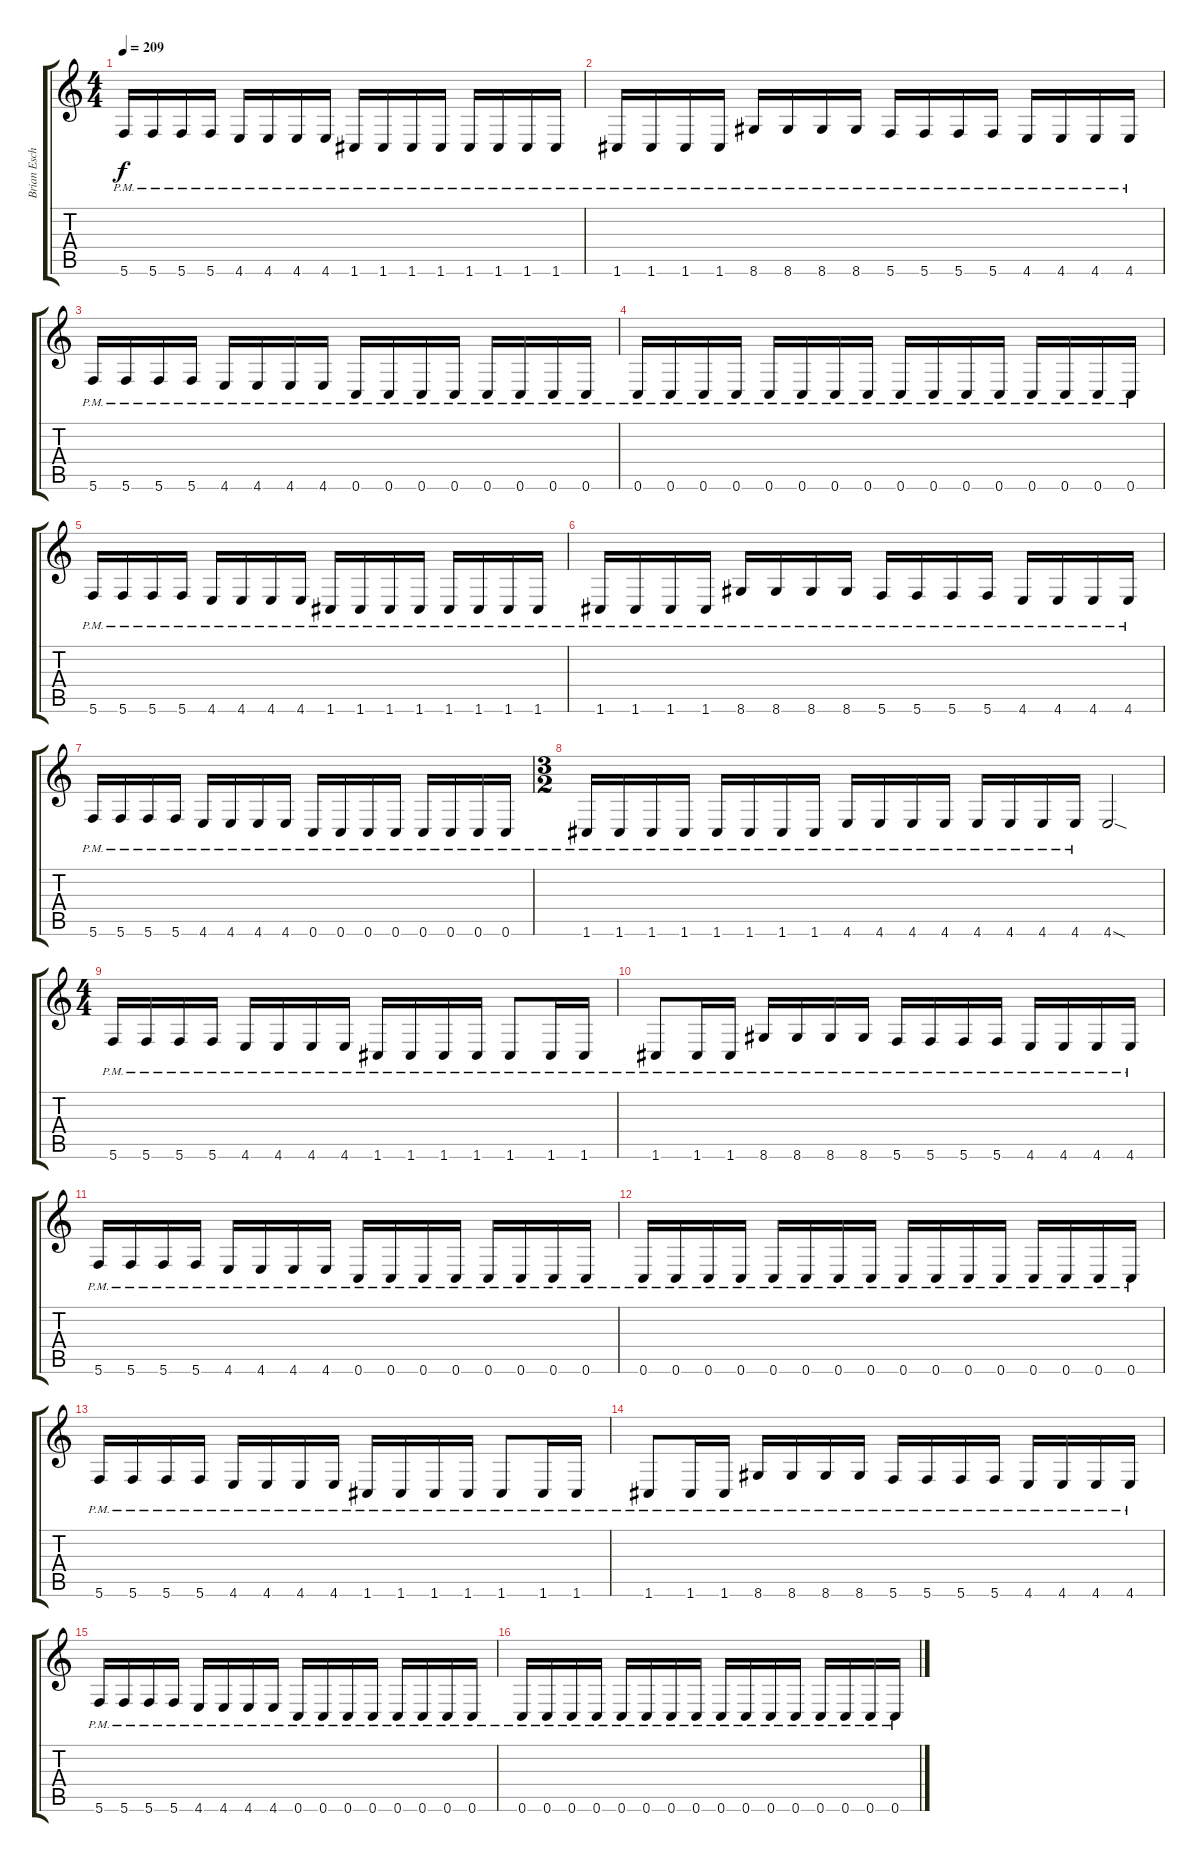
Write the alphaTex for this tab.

\track ("Brian Eschbach (Guitar + Vocals)" "Brian Esch") {instrument distortionguitar}
\staff {score tabs}
\tuning (C4 G3 Eb3 Bb2 F2 C2) {hide}
\ts (4 4)
\tempo 209
\clef g2
\ks c
5.6{pm}.16{dy f} 5.6{pm}.16 5.6{pm}.16 5.6{pm}.16 4.6{pm}.16 4.6{pm}.16 4.6{pm}.16 4.6{pm}.16 1.6{pm}.16 1.6{pm}.16 1.6{pm}.16 1.6{pm}.16 1.6{pm}.16 1.6{pm}.16 1.6{pm}.16 1.6{pm}.16 |
1.6{pm}.16 1.6{pm}.16 1.6{pm}.16 1.6{pm}.16 8.6{pm}.16 8.6{pm}.16 8.6{pm}.16 8.6{pm}.16 5.6{pm}.16 5.6{pm}.16 5.6{pm}.16 5.6{pm}.16 4.6{pm}.16 4.6{pm}.16 4.6{pm}.16 4.6{pm}.16 |
5.6{pm}.16 5.6{pm}.16 5.6{pm}.16 5.6{pm}.16 4.6{pm}.16 4.6{pm}.16 4.6{pm}.16 4.6{pm}.16 0.6{pm}.16 0.6{pm}.16 0.6{pm}.16 0.6{pm}.16 0.6{pm}.16 0.6{pm}.16 0.6{pm}.16 0.6{pm}.16 |
0.6{pm}.16 0.6{pm}.16 0.6{pm}.16 0.6{pm}.16 0.6{pm}.16 0.6{pm}.16 0.6{pm}.16 0.6{pm}.16 0.6{pm}.16 0.6{pm}.16 0.6{pm}.16 0.6{pm}.16 0.6{pm}.16 0.6{pm}.16 0.6{pm}.16 0.6{pm}.16 |
5.6{pm}.16 5.6{pm}.16 5.6{pm}.16 5.6{pm}.16 4.6{pm}.16 4.6{pm}.16 4.6{pm}.16 4.6{pm}.16 1.6{pm}.16 1.6{pm}.16 1.6{pm}.16 1.6{pm}.16 1.6{pm}.16 1.6{pm}.16 1.6{pm}.16 1.6{pm}.16 |
1.6{pm}.16 1.6{pm}.16 1.6{pm}.16 1.6{pm}.16 8.6{pm}.16 8.6{pm}.16 8.6{pm}.16 8.6{pm}.16 5.6{pm}.16 5.6{pm}.16 5.6{pm}.16 5.6{pm}.16 4.6{pm}.16 4.6{pm}.16 4.6{pm}.16 4.6{pm}.16 |
5.6{pm}.16 5.6{pm}.16 5.6{pm}.16 5.6{pm}.16 4.6{pm}.16 4.6{pm}.16 4.6{pm}.16 4.6{pm}.16 0.6{pm}.16 0.6{pm}.16 0.6{pm}.16 0.6{pm}.16 0.6{pm}.16 0.6{pm}.16 0.6{pm}.16 0.6{pm}.16 |
\ts (3 2)
1.6{pm}.16 1.6{pm}.16 1.6{pm}.16 1.6{pm}.16 1.6{pm}.16 1.6{pm}.16 1.6{pm}.16 1.6{pm}.16 4.6{pm}.16 4.6{pm}.16 4.6{pm}.16 4.6{pm}.16 4.6{pm}.16 4.6{pm}.16 4.6{pm}.16 4.6{pm}.16 4.6{sod}.2 |
\ts (4 4)
5.6{pm}.16{balance 8} 5.6{pm}.16 5.6{pm}.16 5.6{pm}.16 4.6{pm}.16 4.6{pm}.16 4.6{pm}.16 4.6{pm}.16 1.6{pm}.16 1.6{pm}.16 1.6{pm}.16 1.6{pm}.16 1.6{pm}.8 1.6{pm}.16 1.6{pm}.16 |
1.6{pm}.8 1.6{pm}.16 1.6{pm}.16 8.6{pm}.16 8.6{pm}.16 8.6{pm}.16 8.6{pm}.16 5.6{pm}.16 5.6{pm}.16 5.6{pm}.16 5.6{pm}.16 4.6{pm}.16 4.6{pm}.16 4.6{pm}.16 4.6{pm}.16 |
5.6{pm}.16 5.6{pm}.16 5.6{pm}.16 5.6{pm}.16 4.6{pm}.16 4.6{pm}.16 4.6{pm}.16 4.6{pm}.16 0.6{pm}.16 0.6{pm}.16 0.6{pm}.16 0.6{pm}.16 0.6{pm}.16 0.6{pm}.16 0.6{pm}.16 0.6{pm}.16 |
0.6{pm}.16 0.6{pm}.16 0.6{pm}.16 0.6{pm}.16 0.6{pm}.16 0.6{pm}.16 0.6{pm}.16 0.6{pm}.16 0.6{pm}.16 0.6{pm}.16 0.6{pm}.16 0.6{pm}.16 0.6{pm}.16 0.6{pm}.16 0.6{pm}.16 0.6{pm}.16 |
5.6{pm}.16{balance 8} 5.6{pm}.16 5.6{pm}.16 5.6{pm}.16 4.6{pm}.16 4.6{pm}.16 4.6{pm}.16 4.6{pm}.16 1.6{pm}.16 1.6{pm}.16 1.6{pm}.16 1.6{pm}.16 1.6{pm}.8 1.6{pm}.16 1.6{pm}.16 |
1.6{pm}.8 1.6{pm}.16 1.6{pm}.16 8.6{pm}.16 8.6{pm}.16 8.6{pm}.16 8.6{pm}.16 5.6{pm}.16 5.6{pm}.16 5.6{pm}.16 5.6{pm}.16 4.6{pm}.16 4.6{pm}.16 4.6{pm}.16 4.6{pm}.16 |
5.6{pm}.16 5.6{pm}.16 5.6{pm}.16 5.6{pm}.16 4.6{pm}.16 4.6{pm}.16 4.6{pm}.16 4.6{pm}.16 0.6{pm}.16 0.6{pm}.16 0.6{pm}.16 0.6{pm}.16 0.6{pm}.16 0.6{pm}.16 0.6{pm}.16 0.6{pm}.16 |
0.6{pm}.16 0.6{pm}.16 0.6{pm}.16 0.6{pm}.16 0.6{pm}.16 0.6{pm}.16 0.6{pm}.16 0.6{pm}.16 0.6{pm}.16 0.6{pm}.16 0.6{pm}.16 0.6{pm}.16 0.6{pm}.16 0.6{pm}.16 0.6{pm}.16 0.6{pm}.16
